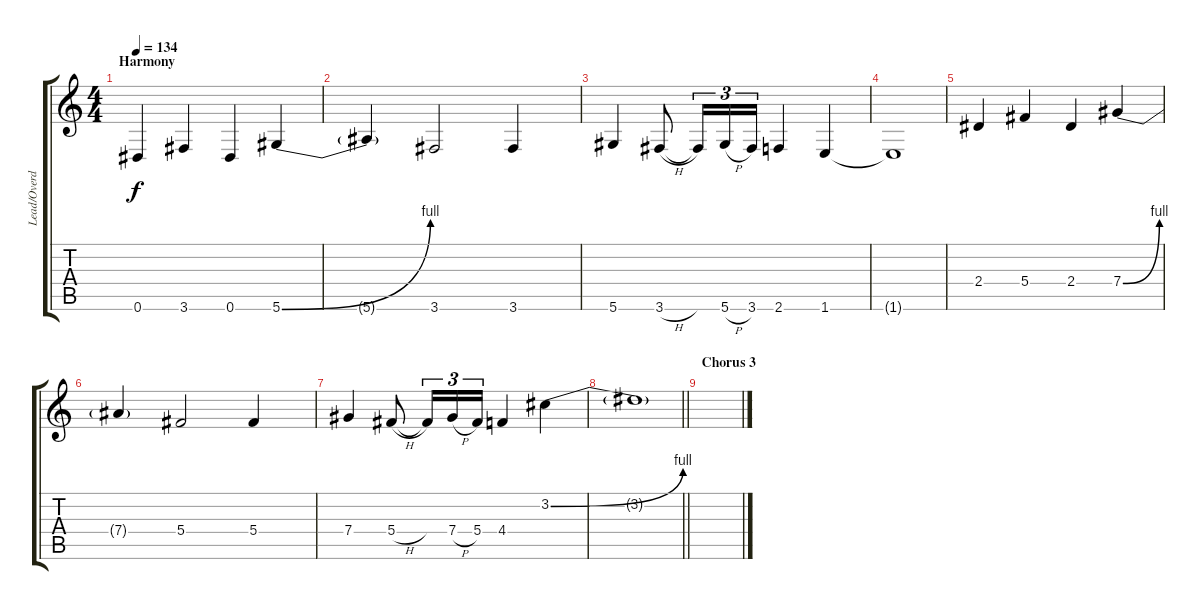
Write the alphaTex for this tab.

\track ("Lead/Overdub 2" "Lead/Overd") {instrument distortionguitar}
\staff {score tabs}
\tuning (Eb4 Bb3 Gb3 Db3 Ab2 Eb2) {hide}
\ts (4 4)
\section ("" "Harmony")
\tempo 134
\clef g2
\ks c
0.6.4{dy f volume 14 instrument distortionguitar} 3.6.4 0.6.4 5.6{be (bend 0 0 60 4)}.4 |
5.6{t}.4 3.6.2 3.6.4 |
5.6.4 3.6{h}.8 3.6{t}.16{tu (3 2)} 5.6{h}.16{tu (3 2)} 3.6.16{tu (3 2)} 2.6.4 1.6.4 |
1.6{t}.1 |
2.4.4 5.4.4 2.4.4 7.4{be (bend 0 0 60 4)}.4 |
7.4{t}.4 5.4.2 5.4.4 |
7.4.4 5.4{h}.8 5.4{t}.16{tu (3 2)} 7.4{h}.16{tu (3 2)} 5.4.16{tu (3 2)} 4.4.4 3.2{be (bend 0 0 60 4)}.4 |
\barLineRight lightlight
3.2{t}.1 |
\section ("" "Chorus 3")
